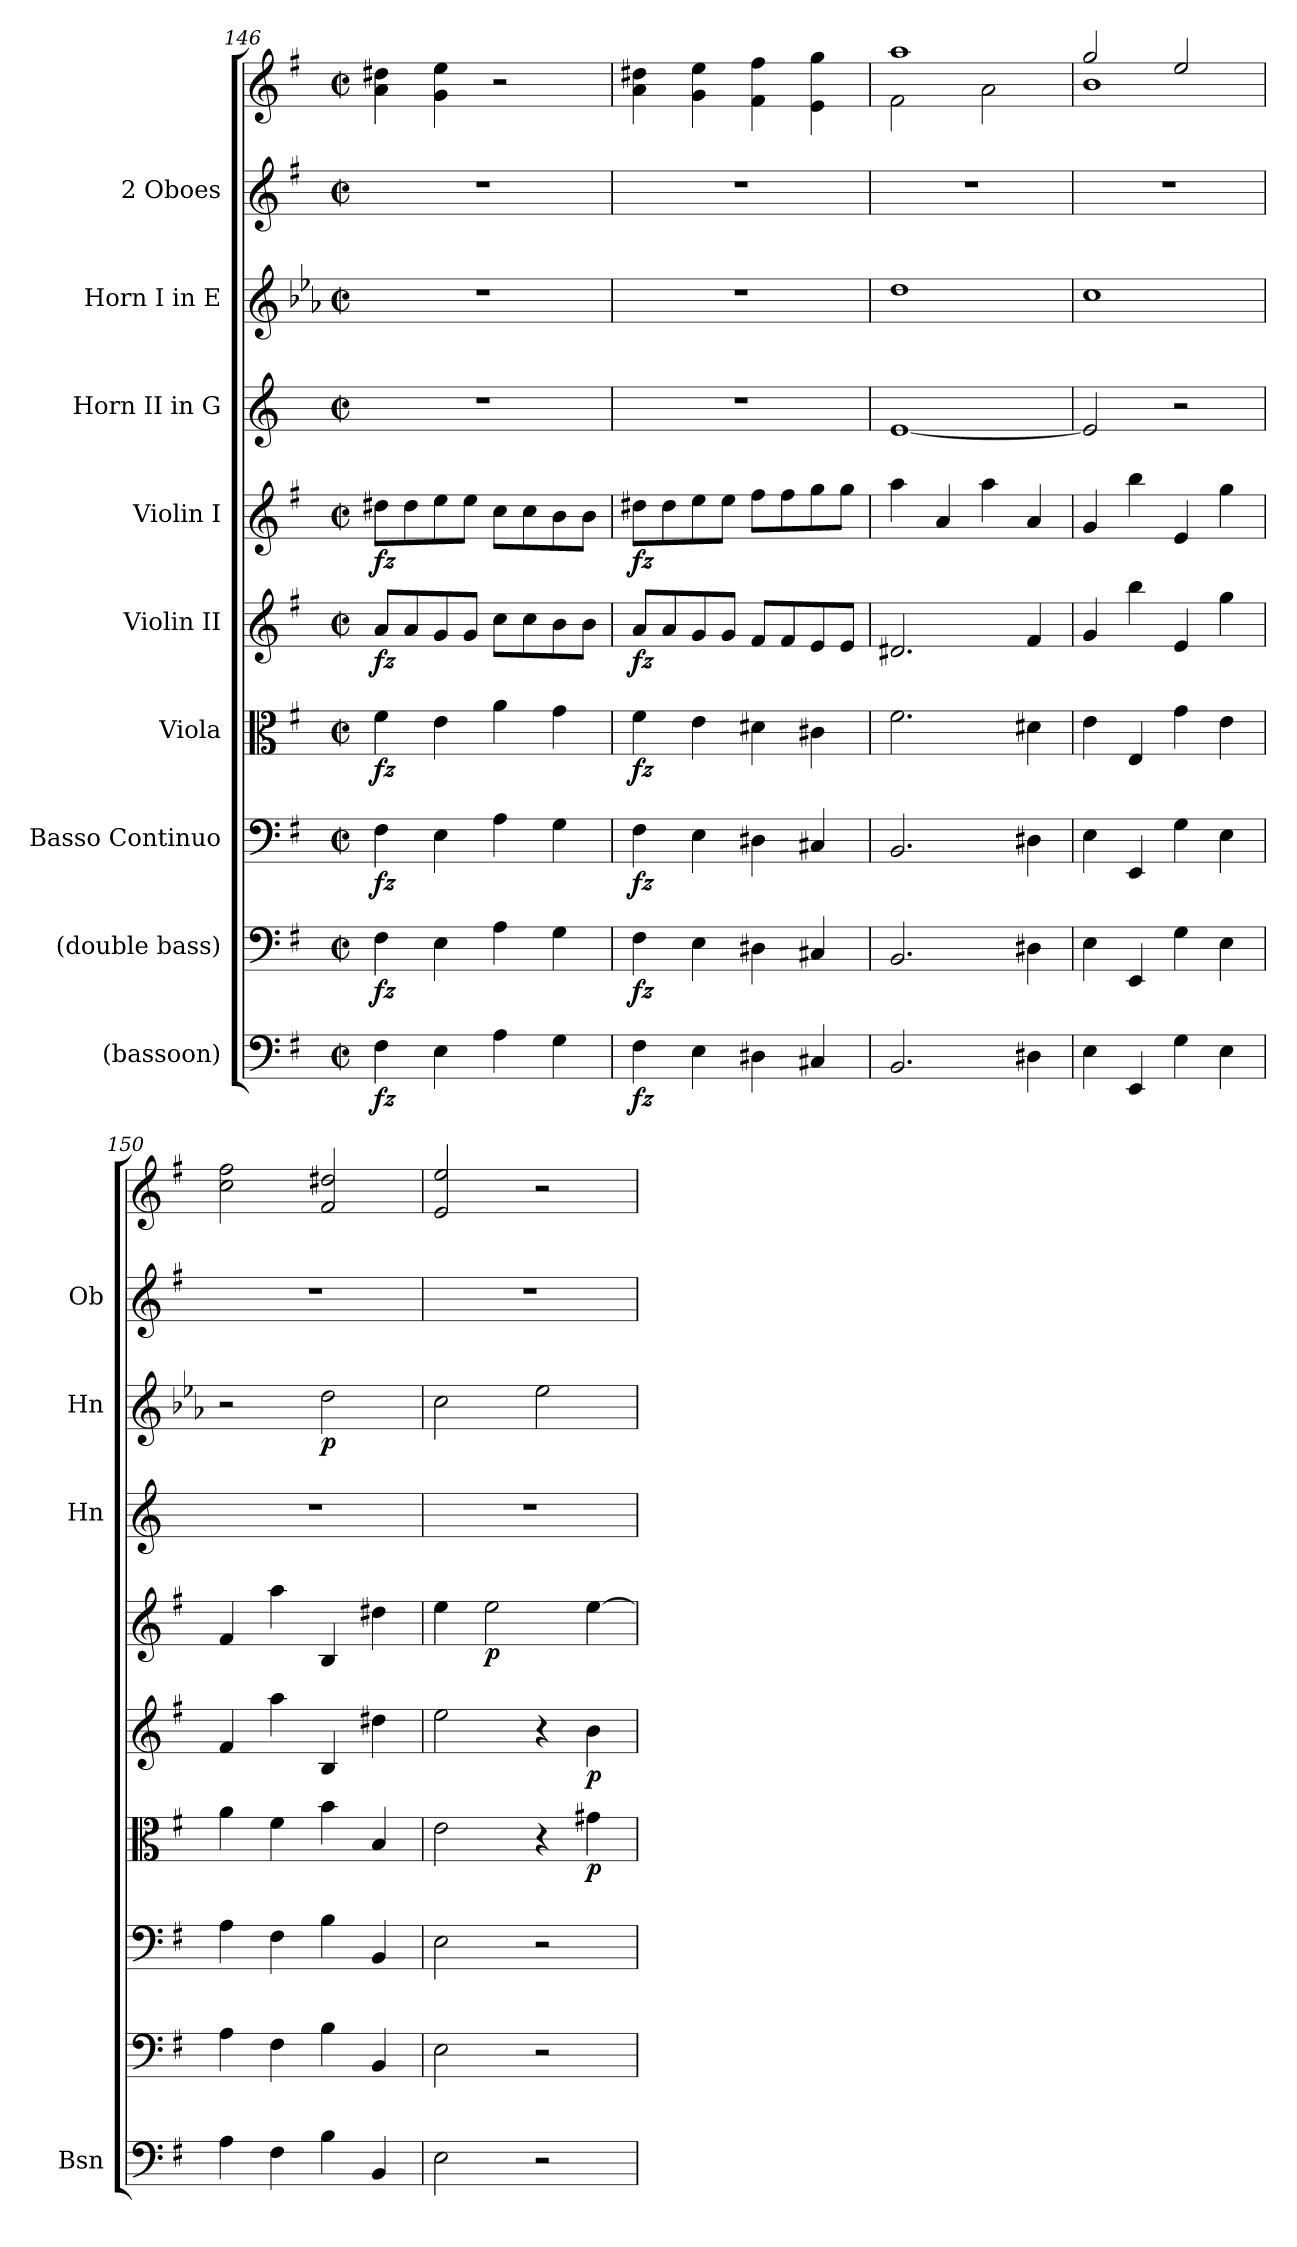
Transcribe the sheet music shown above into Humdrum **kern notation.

**kern	**dynam	**kern	**dynam	**kern	**dynam	**kern	**dynam	**kern	**dynam	**kern	**dynam	**kern	**kern	**dynam	**kern	**kern
*part9	*part9	*part8	*part8	*part7	*part7	*part6	*part6	*part5	*part5	*part4	*part4	*part3	*part2	*part2	*part1	*part1
*staff10	*staff10	*staff9	*staff9	*staff8	*staff8	*staff7	*staff7	*staff6	*staff6	*staff5	*staff5	*staff4	*staff3	*staff3	*staff2	*staff1
*I"(bassoon)	*	*I"(double bass)	*	*I"Basso Continuo	*	*I"Viola	*	*I"Violin II	*	*I"Violin I	*	*I"Horn II in G	*I"Horn I in E	*	*I"2 Oboes	*
*I'Bsn	*	*	*	*	*	*	*	*	*	*	*	*I'Hn	*I'Hn	*	*I'Ob	*
*clefF4	*	*clefF4	*	*clefF4	*	*clefC3	*	*clefG2	*	*clefG2	*	*clefG2	*clefG2	*	*clefG2	*clefG2
*	*	*ITrd7c12	*	*	*	*	*	*	*	*	*	*ITrd3c5	*ITrd5c8	*	*	*
*k[f#]	*	*k[f#]	*	*k[f#]	*	*k[f#]	*	*k[f#]	*	*k[f#]	*	*k[f#]	*k[f#]	*	*k[f#]	*k[f#]
*M2/2	*	*M2/2	*	*M2/2	*	*M2/2	*	*M2/2	*	*M2/2	*	*M2/2	*M2/2	*	*M2/2	*M2/2
*met(c|)	*	*met(c|)	*	*met(c|)	*	*met(c|)	*	*met(c|)	*	*met(c|)	*	*met(c|)	*met(c|)	*	*met(c|)	*met(c|)
=146	=146	=146	=146	=146	=146	=146	=146	=146	=146	=146	=146	=146	=146	=146	=146	=146
!	!LO:DY:b	!	!LO:DY:b	!	!LO:DY:b	!	!LO:DY:b	!	!LO:DY:b	!	!LO:DY:b	!	!	!	!	!
4F#\	fz	4FF#\	fz	4F#\	fz	4f#\	fz	8a/L	fz	8dd#X\L	fz	1r	1r	.	1r	4a\ 4dd#X\
.	.	.	.	.	.	.	.	8a/	.	8dd#\	.	.	.	.	.	.
4E\	.	4EE\	.	4E\	.	4e\	.	8g/	.	8ee\	.	.	.	.	.	4g\ 4ee\
.	.	.	.	.	.	.	.	8g/J	.	8ee\J	.	.	.	.	.	.
4A\	.	4AA\	.	4A\	.	4a\	.	8cc\L	.	8cc\L	.	.	.	.	.	2r
.	.	.	.	.	.	.	.	8cc\	.	8cc\	.	.	.	.	.	.
4G\	.	4GG\	.	4G\	.	4g\	.	8b\	.	8b\	.	.	.	.	.	.
.	.	.	.	.	.	.	.	8b\J	.	8b\J	.	.	.	.	.	.
=147	=147	=147	=147	=147	=147	=147	=147	=147	=147	=147	=147	=147	=147	=147	=147	=147
!	!LO:DY:b	!	!LO:DY:b	!	!LO:DY:b	!	!LO:DY:b	!	!LO:DY:b	!	!LO:DY:b	!	!	!	!	!
4F#\	fz	4FF#\	fz	4F#\	fz	4f#\	fz	8a/L	fz	8dd#X\L	fz	1r	1r	.	1r	4a\ 4dd#X\
.	.	.	.	.	.	.	.	8a/	.	8dd#\	.	.	.	.	.	.
4E\	.	4EE\	.	4E\	.	4e\	.	8g/	.	8ee\	.	.	.	.	.	4g\ 4ee\
.	.	.	.	.	.	.	.	8g/J	.	8ee\J	.	.	.	.	.	.
4D#X\	.	4DD#X\	.	4D#X\	.	4d#X\	.	8f#/L	.	8ff#\L	.	.	.	.	.	4f#\ 4ff#\
.	.	.	.	.	.	.	.	8f#/	.	8ff#\	.	.	.	.	.	.
4C#X/	.	4CC#X/	.	4C#X/	.	4c#X\	.	8e/	.	8gg\	.	.	.	.	.	4e\ 4gg\
.	.	.	.	.	.	.	.	8e/J	.	8gg\J	.	.	.	.	.	.
=148	=148	=148	=148	=148	=148	=148	=148	=148	=148	=148	=148	=148	=148	=148	=148	=148
*	*	*	*	*	*	*	*	*	*	*	*	*	*	*	*	*^
2.BB/	.	2.BBB/	.	2.BB/	.	2.f#\	.	2.d#X/	.	4aa\	.	[1B	1f#	.	1r	1aa	2f#\
.	.	.	.	.	.	.	.	.	.	4a/	.	.	.	.	.	.	.
.	.	.	.	.	.	.	.	.	.	4aa\	.	.	.	.	.	.	2a\
4D#X\	.	4DD#X\	.	4D#X\	.	4d#X\	.	4f#/	.	4a/	.	.	.	.	.	.	.
=149	=149	=149	=149	=149	=149	=149	=149	=149	=149	=149	=149	=149	=149	=149	=149	=149	=149
4E\	.	4EE\	.	4E\	.	4e\	.	4g/	.	4g/	.	2B/]	1e	.	1r	2gg/	1b
4EE/	.	4EEE/	.	4EE/	.	4E/	.	4bb\	.	4bb\	.	.	.	.	.	.	.
4G\	.	4GG\	.	4G\	.	4g\	.	4e/	.	4e/	.	2r	.	.	.	2ee/	.
4E\	.	4EE\	.	4E\	.	4e\	.	4gg\	.	4gg\	.	.	.	.	.	.	.
*	*	*	*	*	*	*	*	*	*	*	*	*	*	*	*	*v	*v
!!LO:PB:g=z
=150	=150	=150	=150	=150	=150	=150	=150	=150	=150	=150	=150	=150	=150	=150	=150	=150
4A\	.	4AA\	.	4A\	.	4a\	.	4f#/	.	4f#/	.	1r	2r	.	1r	2cc\ 2ff#\
4F#\	.	4FF#\	.	4F#\	.	4f#\	.	4aa\	.	4aa\	.	.	.	.	.	.
!	!	!	!	!	!	!	!	!	!	!	!	!	!	!LO:DY:b	!	!
4B\	.	4BB\	.	4B\	.	4b\	.	4B/	.	4B/	.	.	2f#\	p	.	2f#/ 2dd#X/
4BB/	.	4BBB/	.	4BB/	.	4B/	.	4dd#X\	.	4dd#X\	.	.	.	.	.	.
=151	=151	=151	=151	=151	=151	=151	=151	=151	=151	=151	=151	=151	=151	=151	=151	=151
2E\	.	2EE\	.	2E\	.	2e\	.	2ee\	.	4ee\	.	1r	2e\	.	1r	2e/ 2ee/
!	!	!	!	!	!	!	!	!	!	!	!LO:DY:b	!	!	!	!	!
.	.	.	.	.	.	.	.	.	.	2ee\	p	.	.	.	.	.
2r	.	2r	.	2r	.	4r	.	4r	.	.	.	.	2g\	.	.	2r
!	!	!	!	!	!	!	!LO:DY:b	!	!LO:DY:b	!	!	!	!	!	!	!
.	.	.	.	.	.	4g#X\	p	4b\	p	[4ee\	.	.	.	.	.	.
=	=	=	=	=	=	=	=	=	=	=	=	=	=	=	=	=
*-	*-	*-	*-	*-	*-	*-	*-	*-	*-	*-	*-	*-	*-	*-	*-	*-
